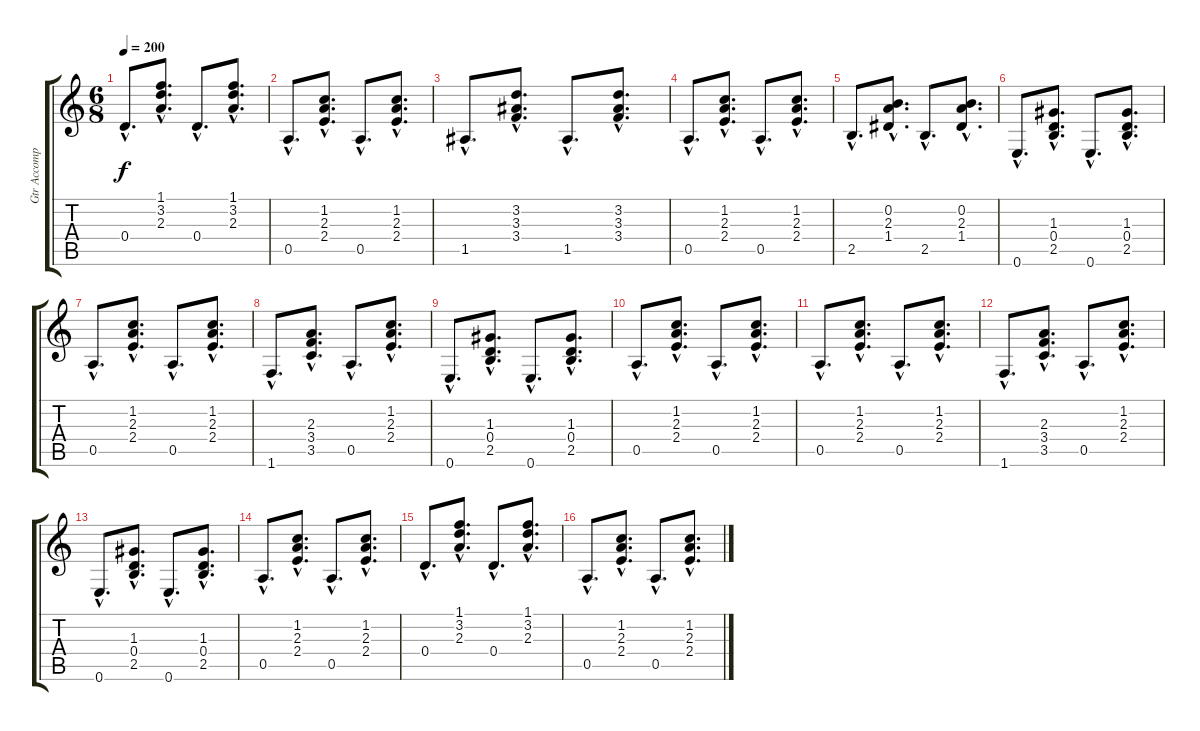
\track ("Gtr Accomp" "Gtr Accomp") {instrument acousticguitarnylon}
\staff {score tabs}
\tuning (E4 B3 G3 D3 A2 E2) {hide}
\ts (6 8)
\tempo 200
\clef g2
\ks c
0.4{hac}.8{d dy f} (1.1{hac} 3.2{hac} 2.3{hac}).8{d} 0.4{hac}.8{d} (1.1{hac} 3.2{hac} 2.3{hac}).8{d} |
0.5{hac}.8{d} (1.2{hac} 2.3{hac} 2.4{hac}).8{d} 0.5{hac}.8{d} (1.2{hac} 2.3{hac} 2.4{hac}).8{d} |
1.5{hac}.8{d} (3.2{hac} 3.3{hac} 3.4{hac}).8{d} 1.5{hac}.8{d} (3.2{hac} 3.3{hac} 3.4{hac}).8{d} |
0.5{hac}.8{d} (1.2{hac} 2.3{hac} 2.4{hac}).8{d} 0.5{hac}.8{d} (1.2{hac} 2.3{hac} 2.4{hac}).8{d} |
2.5{hac}.8{d} (0.2{hac} 2.3{hac} 1.4{hac}).8{d} 2.5{hac}.8{d} (0.2{hac} 2.3{hac} 1.4{hac}).8{d} |
0.6{hac}.8{d} (1.3{hac} 0.4{hac} 2.5{hac}).8{d} 0.6{hac}.8{d} (1.3{hac} 0.4{hac} 2.5{hac}).8{d} |
0.5{hac}.8{d} (1.2{hac} 2.3{hac} 2.4{hac}).8{d} 0.5{hac}.8{d} (1.2{hac} 2.3{hac} 2.4{hac}).8{d} |
1.6{hac}.8{d} (2.3{hac} 3.4{hac} 3.5{hac}).8{d} 0.5{hac}.8{d} (1.2{hac} 2.3{hac} 2.4{hac}).8{d} |
0.6{hac}.8{d} (1.3{hac} 0.4{hac} 2.5{hac}).8{d} 0.6{hac}.8{d} (1.3{hac} 0.4{hac} 2.5{hac}).8{d} |
0.5{hac}.8{d} (1.2{hac} 2.3{hac} 2.4{hac}).8{d} 0.5{hac}.8{d} (1.2{hac} 2.3{hac} 2.4{hac}).8{d} |
0.5{hac}.8{d} (1.2{hac} 2.3{hac} 2.4{hac}).8{d} 0.5{hac}.8{d} (1.2{hac} 2.3{hac} 2.4{hac}).8{d} |
1.6{hac}.8{d} (2.3{hac} 3.4{hac} 3.5{hac}).8{d} 0.5{hac}.8{d} (1.2{hac} 2.3{hac} 2.4{hac}).8{d} |
0.6{hac}.8{d} (1.3{hac} 0.4{hac} 2.5{hac}).8{d} 0.6{hac}.8{d} (1.3{hac} 0.4{hac} 2.5{hac}).8{d} |
0.5{hac}.8{d} (1.2{hac} 2.3{hac} 2.4{hac}).8{d} 0.5{hac}.8{d} (1.2{hac} 2.3{hac} 2.4{hac}).8{d} |
0.4{hac}.8{d} (1.1{hac} 3.2{hac} 2.3{hac}).8{d} 0.4{hac}.8{d} (1.1{hac} 3.2{hac} 2.3{hac}).8{d} |
0.5{hac}.8{d} (1.2{hac} 2.3{hac} 2.4{hac}).8{d} 0.5{hac}.8{d} (1.2{hac} 2.3{hac} 2.4{hac}).8{d}
